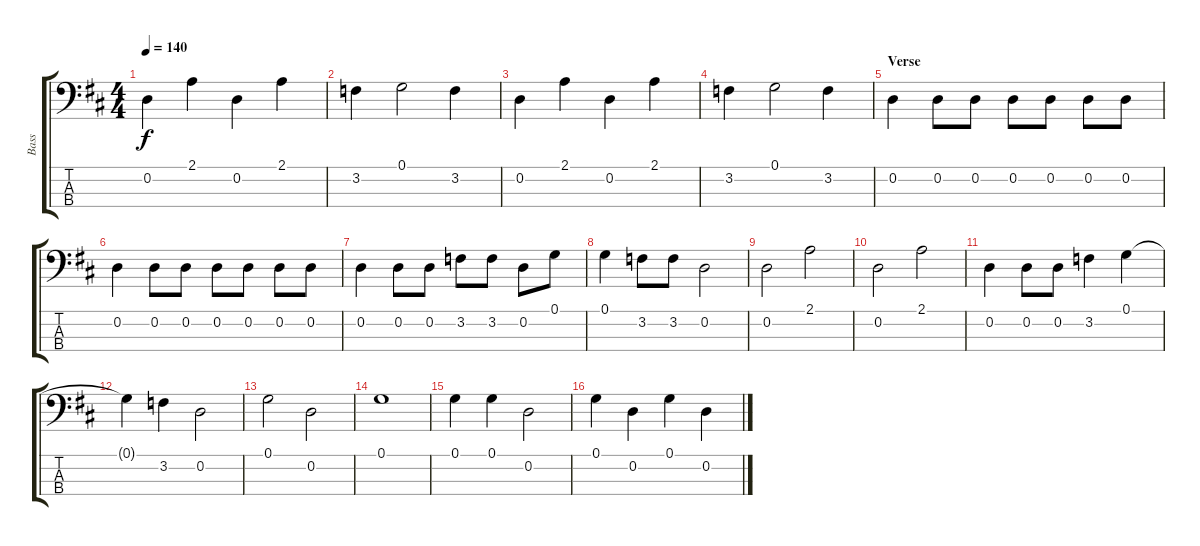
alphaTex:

\track ("Bass" "Bass") {instrument electricbassfinger}
\staff {score tabs}
\tuning (G2 D2 A1 E1) {hide}
\ts (4 4)
\tempo 140
\clef f4
\ks d
0.2.4{dy f} 2.1.4 0.2.4 2.1.4 |
3.2.4 0.1.2 3.2.4 |
0.2.4 2.1.4 0.2.4 2.1.4 |
3.2.4 0.1.2 3.2.4 |
\section ("" "Verse")
0.2.4 0.2.8 0.2.8 0.2.8 0.2.8 0.2.8 0.2.8 |
0.2.4 0.2.8 0.2.8 0.2.8 0.2.8 0.2.8 0.2.8 |
0.2.4 0.2.8 0.2.8 3.2.8 3.2.8 0.2.8 0.1.8 |
0.1.4 3.2.8 3.2.8 0.2.2 |
0.2.2 2.1.2 |
0.2.2 2.1.2 |
0.2.4 0.2.8 0.2.8 3.2.4 0.1.4 |
0.1{t}.4 3.2.4 0.2.2 |
0.1.2 0.2.2 |
0.1.1 |
0.1.4 0.1.4 0.2.2 |
0.1.4 0.2.4 0.1.4 0.2.4
